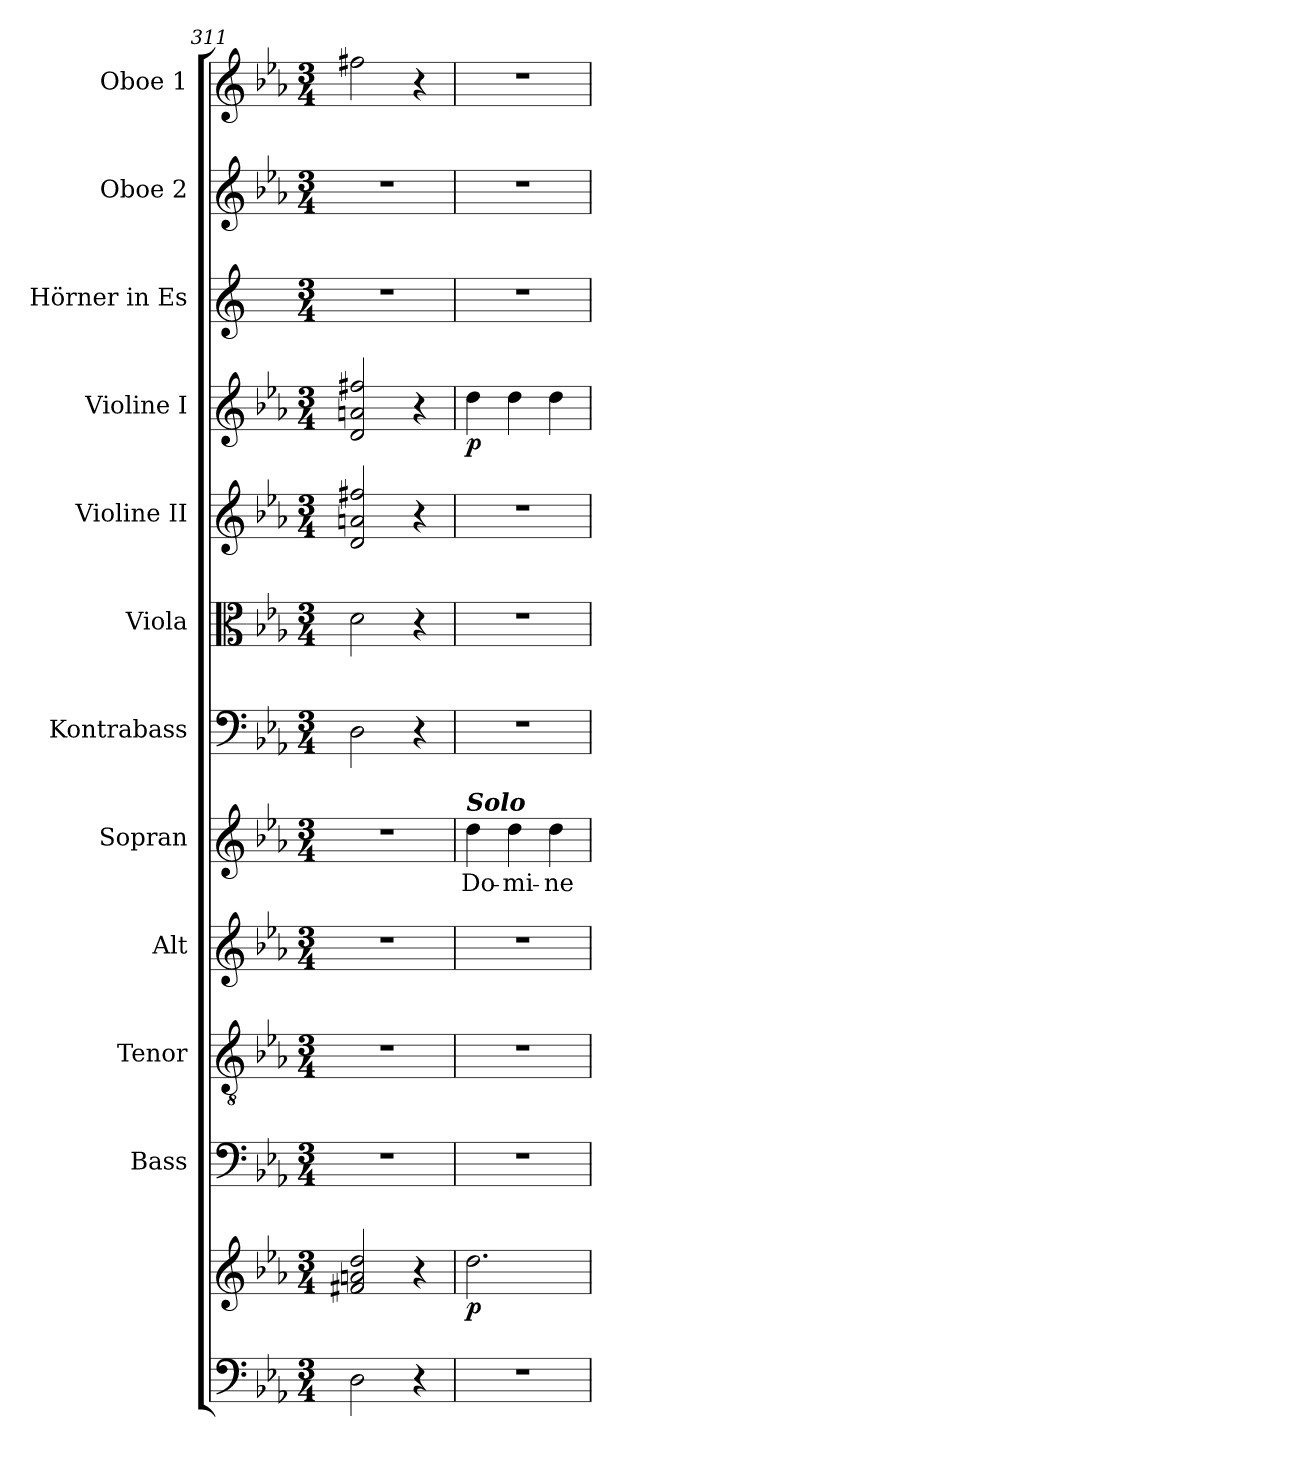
**kern	**kern	**dynam	**kern	**kern	**kern	**kern	**text	**kern	**kern	**kern	**kern	**dynam	**kern	**kern	**kern
*part12	*part12	*part12	*part11	*part10	*part9	*part8	*part8	*part7	*part6	*part5	*part4	*part4	*part3	*part2	*part1
*staff13	*staff12	*staff12/13	*staff11	*staff10	*staff9	*staff8	*staff8	*staff7	*staff6	*staff5	*staff4	*staff4	*staff3	*staff2	*staff1
*	*	*	*I"Bass	*I"Tenor	*I"Alt	*I"Sopran	*	*I"Kontrabass	*I"Viola	*I"Violine II	*I"Violine I	*	*I"Hörner in Es	*I"Oboe 2	*I"Oboe 1
*	*	*	*I'B.	*I'T.	*I'A.	*I'S.	*	*I'Kb.	*I'Vla.	*I'Vl. II	*I'Vl. I	*	*	*I'Ob. 2	*I'Ob. 1
!!LO:PB:g=z
*clefF4	*clefG2	*	*clefF4	*clefGv2	*clefG2	*clefG2	*	*clefF4	*clefC3	*clefG2	*clefG2	*	*clefG2	*clefG2	*clefG2
*	*	*	*	*	*	*	*	*ITrd7c12	*	*	*	*	*ITrd5c9	*	*
*k[b-e-a-]	*k[b-e-a-]	*	*k[b-e-a-]	*k[b-e-a-]	*k[b-e-a-]	*k[b-e-a-]	*	*k[b-e-a-]	*k[b-e-a-]	*k[b-e-a-]	*k[b-e-a-]	*	*k[b-e-a-]	*k[b-e-a-]	*k[b-e-a-]
*E-:	*E-:	*	*E-:	*E-:	*E-:	*E-:	*	*E-:	*E-:	*E-:	*E-:	*	*E-:	*E-:	*E-:
*M3/4	*M3/4	*	*M3/4	*M3/4	*M3/4	*M3/4	*	*M3/4	*M3/4	*M3/4	*M3/4	*	*M3/4	*M3/4	*M3/4
=311	=311	=311	=311	=311	=311	=311	=311	=311	=311	=311	=311	=311	=311	=311	=311
2D\	2f#X/ 2an/ 2dd/	.	2.r	2.r	2.r	2.r	.	2DD\	2d\	2d/ 2an/ 2ff#X/	2d/ 2an/ 2ff#X/	.	2.r	2.r	2ff#X\
4r	4r	.	.	.	.	.	.	4r	4r	4r	4r	.	.	.	4r
=312	=312	=312	=312	=312	=312	=312	=312	=312	=312	=312	=312	=312	=312	=312	=312
!	!	!	!	!	!	!LO:TX:a:Bi:t=Solo	!	!	!	!	!	!	!	!	!
!	!	!LO:DY:b	!	!	!	!	!LO:LY:b	!	!	!	!	!LO:DY:b	!	!	!
2.r	2.dd\	p	2.r	2.r	2.r	4dd\	Do-	2.r	2.r	2.r	4dd\	p	2.r	2.r	2.r
!	!	!	!	!	!	!	!LO:LY:b	!	!	!	!	!	!	!	!
.	.	.	.	.	.	4dd\	-mi-	.	.	.	4dd\	.	.	.	.
!	!	!	!	!	!	!	!LO:LY:b	!	!	!	!	!	!	!	!
.	.	.	.	.	.	4dd\	-ne	.	.	.	4dd\	.	.	.	.
=	=	=	=	=	=	=	=	=	=	=	=	=	=	=	=
*-	*-	*-	*-	*-	*-	*-	*-	*-	*-	*-	*-	*-	*-	*-	*-
